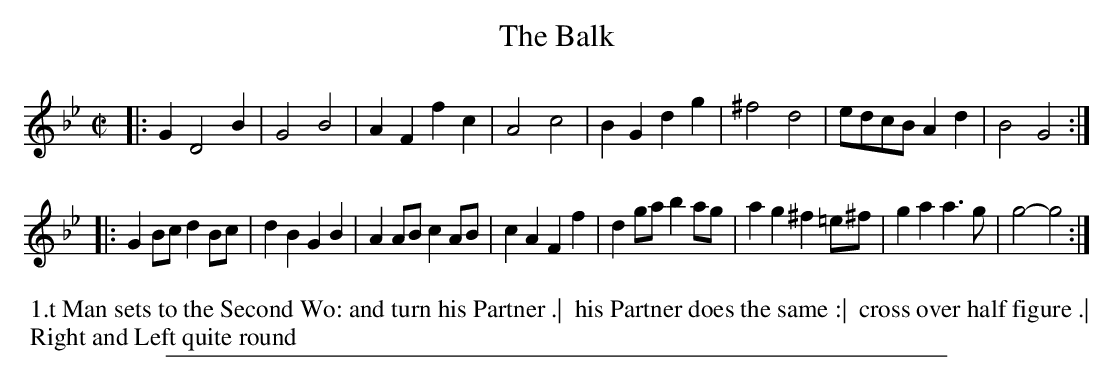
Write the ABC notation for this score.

X:1
T: The Balk
M: C|
L: 1/8
K: Gm
|:\
G2 D4 B2 | G4 B4 | A2F2 f2c2 | A4 c4 |\
B2G2 d2g2 | ^f4 d4 | edcB A2d2 | B4 G4 :|
|:\
G2Bc d2Bc | d2B2 G2B2 | A2AB c2AB | c2A2 F2f2 |\
d2ga b2ag | a2g2 ^f2=e^f | g2a2 a3g | g4- g4 :|
